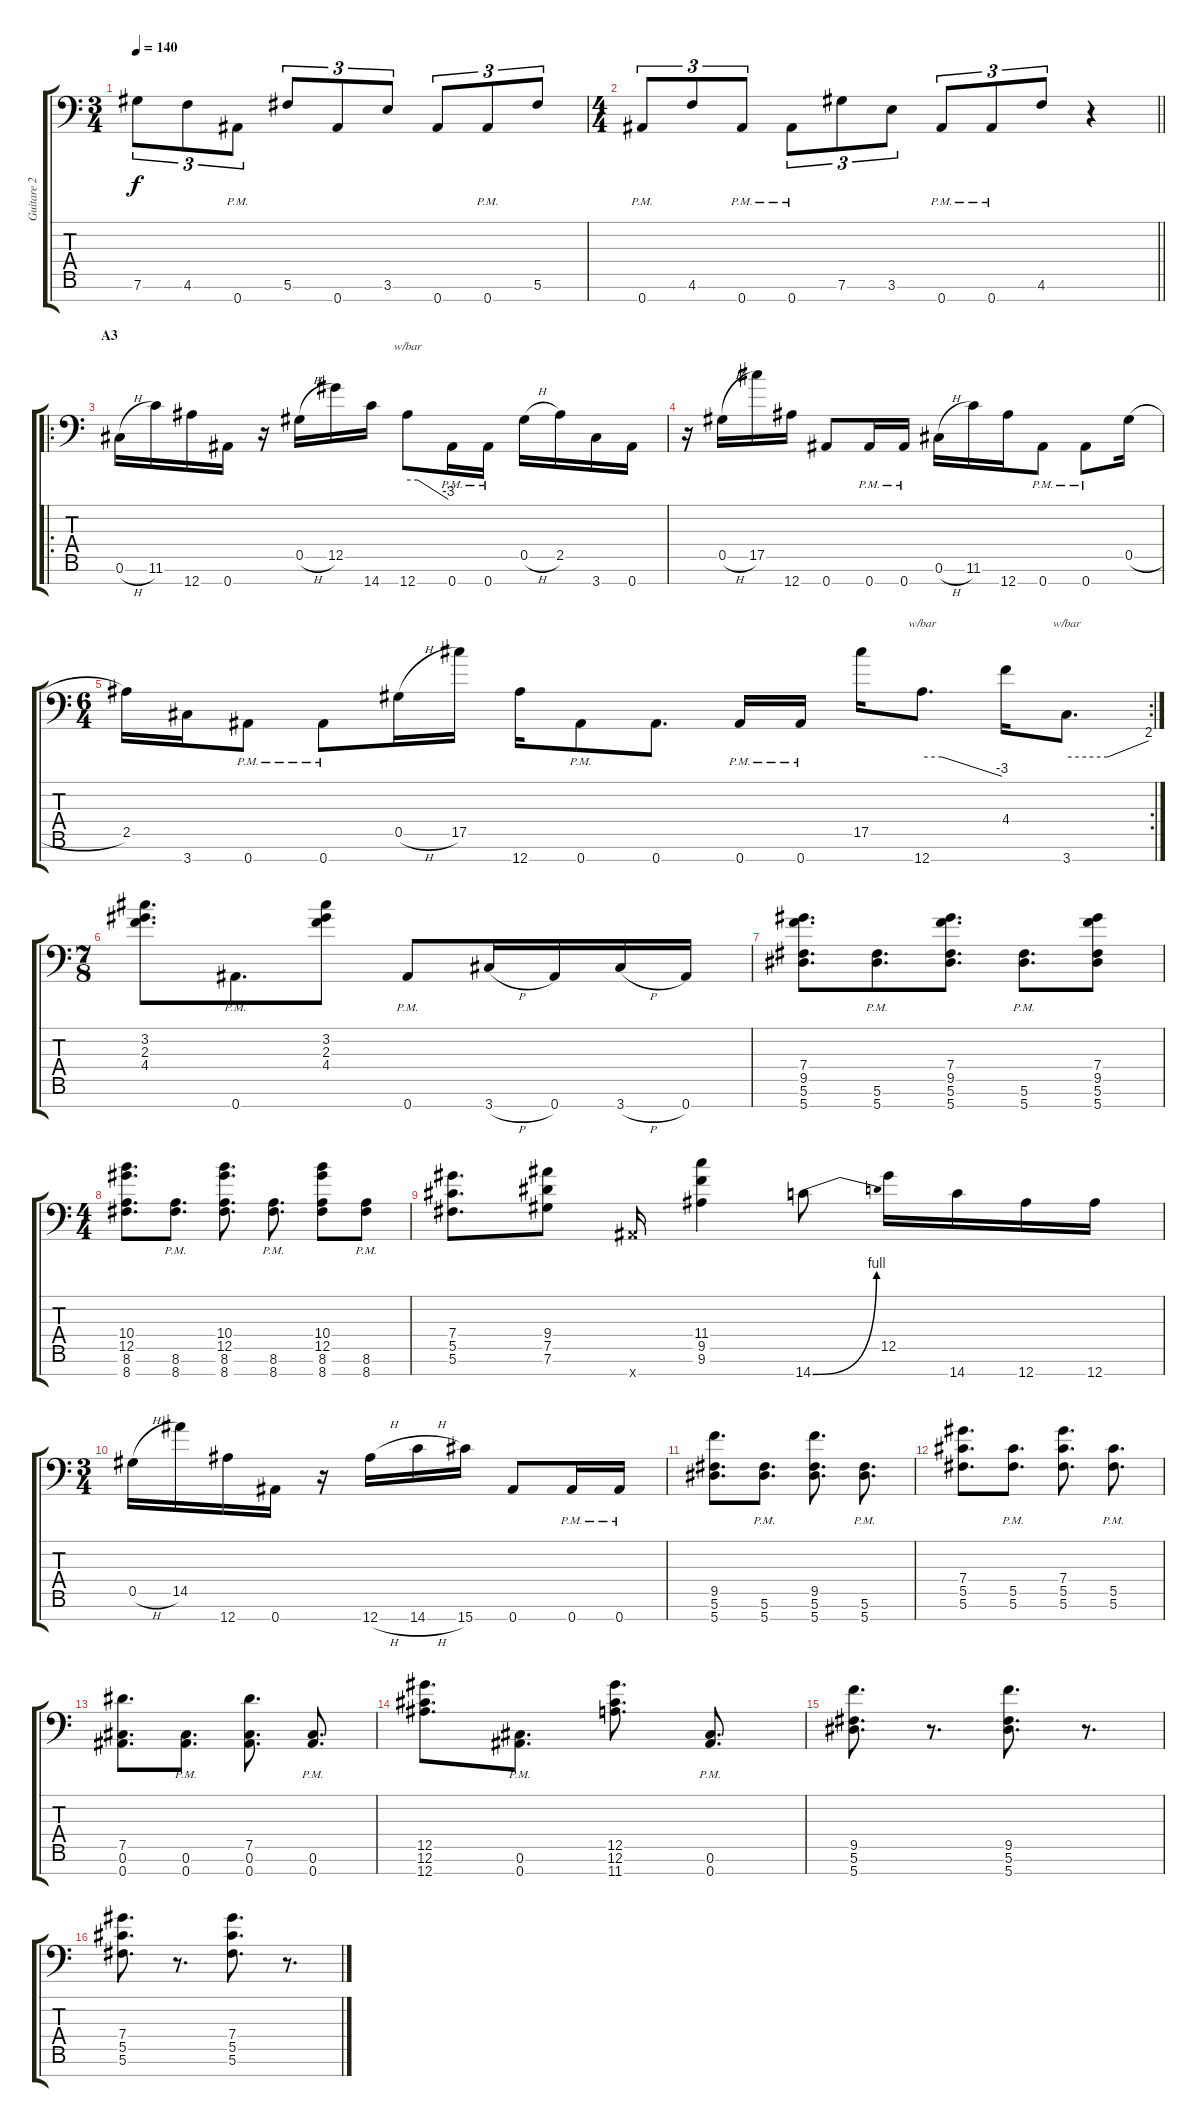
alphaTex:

\track ("Guitare 2 (Misha)" "Guitare 2 ") {instrument distortionguitar}
\staff {score tabs}
\tuning (Eb4 Bb3 Gb3 Db3 Ab2 Db2 Bb1) {hide}
\ts (3 4)
\tempo 140
\clef f4
\ks c
7.6.8{tu (3 2) dy f} 4.6.8{tu (3 2)} 0.7{pm}.8{tu (3 2)} 5.6.8{tu (3 2)} 0.7.8{tu (3 2)} 3.6.8{tu (3 2)} 0.7.8{tu (3 2)} 0.7{pm}.8{tu (3 2)} 5.6.8{tu (3 2)} |
\ts (4 4)
\barLineRight lightlight
0.7{pm}.8{tu (3 2)} 4.6.8{tu (3 2)} 0.7{pm}.8{tu (3 2)} 0.7{pm}.8{tu (3 2)} 7.6.8{tu (3 2)} 3.6.8{tu (3 2)} 0.7{pm}.8{tu (3 2)} 0.7{pm}.8{tu (3 2)} 4.6.8{tu (3 2)} r.4 |
\ro
\section ("" "A3")
0.6{h}.16{volume 13 balance 2 instrument distortionguitar} 11.6.16 12.7.16 0.7.16 r.16 0.5{h}.16 12.5.16 14.7.16 12.7.8{tbe (custom default 0 0 15 0 60 -12)} 0.7{pm}.16 0.7{pm}.16 0.5{h}.16 2.5.16 3.7.16 0.7.16 |
r.16 0.5{h}.16 17.5.16 12.7.16 0.7.8 0.7{pm}.16 0.7{pm}.16 0.6{h}.16 11.6.16 12.7.16 0.7{pm}.8 0.7{pm}.8 0.5{h}.16 |
\rc 2
\ts (6 4)
2.5.16 3.7.16 0.7{pm}.8 0.7{pm}.8 0.5{h}.16 17.5.16 12.7.16 0.7{pm}.8 0.7.8{d} 0.7{pm}.16 0.7{pm}.16 17.5.16 12.7.8{d tbe (custom default 0 0 15 0 60 -12)} 4.4.16 3.7.8{d tbe (custom default 0 0 30 0 60 8)} |
\ts (7 8)
(3.2 2.3 4.4).8{d} 0.7{pm}.8{d} (3.2 2.3 4.4).8 0.7{pm}.8 3.7{h}.16 0.7.16 3.7{h}.16 0.7.16 |
(7.4 9.5 5.6 5.7).8{d} (5.6{pm} 5.7{pm}).8{d} (7.4 9.5 5.6 5.7).8{d} (5.6{pm} 5.7{pm}).8{d} (7.4 9.5 5.6 5.7).8 |
\ts (4 4)
(10.4 12.5 8.6 8.7).8{d} (8.6{pm} 8.7{pm}).8{d} (10.4 12.5 8.6 8.7).8{d} (8.6{pm} 8.7{pm}).8{d} (10.4 12.5 8.6 8.7).8 (8.6{pm} 8.7{pm}).8 |
(7.4 5.5 5.6).8{d} (9.4 7.5 7.6).8 0.7{x}.16 (11.4 9.5 9.6).4 14.7{be (bend 0 0 60 4)}.8 12.5.16 14.7.16 12.7.16 12.7.16 |
\ts (3 4)
0.5{h}.16 14.5.16 12.7.16 0.7.16 r.16 12.7{h}.16 14.7{h}.16 15.7.16 0.7.8 0.7{pm}.16 0.7{pm}.16 |
(9.5 5.6 5.7).8{d} (5.6{pm} 5.7{pm}).8{d} (9.5 5.6 5.7).8{d} (5.6{pm} 5.7{pm}).8{d} |
(7.4 5.5 5.6).8{d} (5.5{pm} 5.6{pm}).8{d} (7.4 5.5 5.6).8{d} (5.5{pm} 5.6{pm}).8{d} |
(7.5 0.6 0.7).8{d} (0.6{pm} 0.7{pm}).8{d} (7.5 0.6 0.7).8{d} (0.6{pm} 0.7{pm}).8{d} |
(12.5 12.6 12.7).8{d} (0.6{pm} 0.7{pm}).8{d} (12.5 12.6 11.7).8{d} (0.6{pm} 0.7{pm}).8{d} |
(9.5 5.6 5.7).8{d} r.8{d} (9.5 5.6 5.7).8{d} r.8{d} |
(7.4 5.5 5.6).8{d} r.8{d} (7.4 5.5 5.6).8{d} r.8{d}
